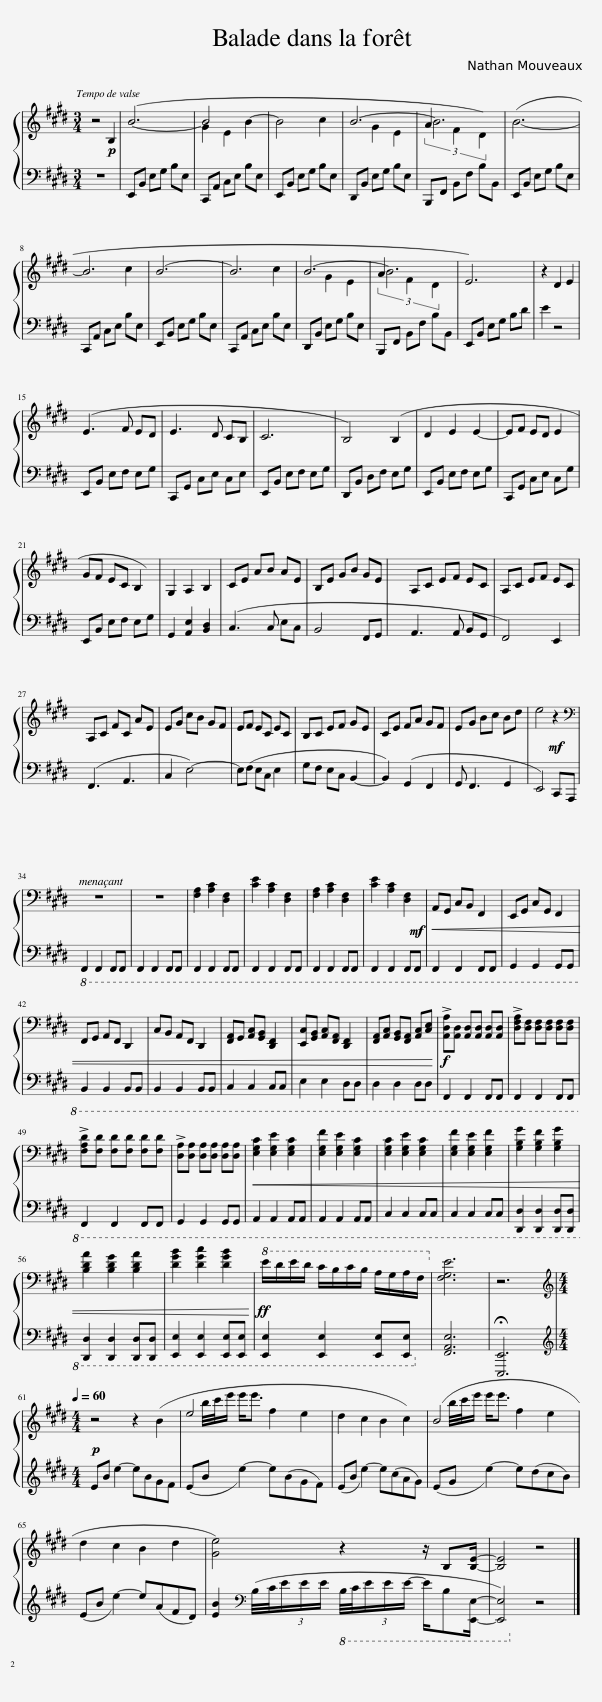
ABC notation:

X:1
%%score { ( 1 3 ) | 2 }
L:1/8
M:3/4
I:linebreak $
K:E
V:1 treble
V:3 treble
V:2 bass
V:1
 z4!p! B,2 | B6- | B4 B2- | B4 c2 | B6- | %5
 B6 | (B6- |$ B6 | B6- | B6 | %10
 B6- | B6 | E6) | z2 D2 E2 |$ (E3 F ED | %15
 E3 D CB, | C6 | B,4) (B,2 | D2 E2 E2- | EF ED E2 |$ %20
 GF EC B,2) | G,2 A,2 B,2 | CE AB AE | B,E GB GE | A,C EF EC | %25
 A,C EF EC |$ A,C FC AE | EG cB GF | EF EC EC | B,C EF GE | %30
 CE FA GF | EG Bc Bd | e4 z2 |$[K:bass] z6 | z6 | %35
 [F,A,]2 [A,C]2 [D,F,]2 | [CE]2 [A,C]2 [D,F,]2 | [F,A,]2 [A,C]2 [D,F,]2 | [CE]2 [A,C]2 [D,F,]2!mf! |!<(! A,,G,, C,B,, F,,2 | %40
 E,,G,, C,G,, F,,2 |$ F,,G,, A,,F,, D,,2 | C,B,, A,,F,, D,,2 | [F,,A,,]G,, [A,,C,][G,,B,,] [D,,F,,]2 | [E,,C,][G,,B,,] [A,,C,][F,,A,,] [D,,F,,]2 | %45
 [F,,A,,][A,,C,] [G,,B,,][F,,A,,] [A,,C,][C,E,]!<)! |!f! !>![A,,D,A,][A,,D,] [A,,D,][A,,D,] [A,,D,][A,,D,] | !>![D,F,A,][D,F,] [D,F,][D,F,] [D,F,][D,F,] |$ !>![F,A,D][F,D] [F,D][F,D] [F,D][F,D] | !>![D,A,][D,A,] [D,A,][D,A,] [D,A,][D,A,] | %50
!<(! [E,G,C]2 [E,G,E]2 [E,G,C]2 | [E,G,F]2 [E,G,E]2 [E,G,C]2 | [E,G,C]2 [E,G,E]2 [E,G,C]2 | [E,G,F]2 [E,G,E]2 [E,G,F]2 | [G,B,G]2 [G,B,F]2 [G,B,G]2 |$ %55
 [B,DA]2 [B,DG]2 [B,DA]2 | [DGB]2 [DGc]2 [DGB]2!<)! |!ff!!8va(! e/d/e/d/ c/B/c/B/ A/G/A/F/!8va)! | [F,G,E]6 | z6 |$ %60
[K:E][M:4/4][K:treble][Q:1/4=60]!p! z4 z2 (B2 | e4 f2 e2 | d2 c2 B2 c2) | (B4 f2 e2 |$ d2 c2 B2 d2 | %65
 [Ge]4) z2 z/ B,[B,E]/- | [B,E]4 z4 |] %67
V:2
 z6 | E,,B,, E,G, B,E, | C,,A,, C,E, B,E, | E,,B,, E,G, B,E, | D,,B,, E,G, B,E, | %5
 B,,,F,, B,,F, B,B,, | E,,B,, E,G, B,E, |$ C,,A,, C,E, B,E, | E,,B,, E,G, B,E, | C,,A,, C,E, B,E, | %10
 D,,B,, E,G, B,E, | B,,,F,, B,,F, B,B,, | E,,B,, E,G, B,D | E2 z4 |$ E,,B,, E,F, E,G, | %15
 C,,G,, C,E, C,E, | E,,B,, E,F, E,G, | D,,B,, D,F, E,G, | E,,B,, E,F, E,G, | C,,G,, C,E, C,G, |$ %20
 E,,B,, E,F, E,G, | G,,2 [A,,E,]2 [B,,D,]2 | (C,3 C, E,C, | B,,4 F,,G,, | A,,3 A,, B,,G,, | %25
 F,,4) E,,2 |$ (F,,3 A,,3 | C,2 E,4-) | E,(F, E,C, E,2 | G,F, E,C, B,,2- | %30
 B,,2) (G,,2 F,,2 | G,, F,,3 G,,2 | E,,4)!mf! C,,A,,, |$!8vb(! F,,,2 F,,,2 F,,,F,,, | F,,,2 F,,,2 F,,,F,,, | %35
 F,,,2 F,,,2 F,,,F,,, | F,,,2 F,,,2 F,,,F,,, | F,,,2 F,,,2 F,,,F,,, | F,,,2 F,,,2 F,,,F,,, | F,,,2 F,,,2 F,,,F,,, | %40
 G,,,2 G,,,2 G,,,G,,, |$ B,,,2 B,,,2 B,,,B,,, | B,,,2 B,,,2 B,,,B,,, | C,,2 C,,2 C,,C,, | E,,2 E,,2 D,,D,, | %45
 D,,2 D,,2 D,,D,, | F,,,2 F,,,2 F,,,F,,, | F,,,2 F,,,2 F,,,F,,, |$ F,,,2 F,,,2 F,,,F,,, | G,,,2 G,,,2 G,,,G,,, | %50
 A,,,2 A,,,2 A,,,A,,, | A,,,2 A,,,2 A,,,A,,, | C,,2 C,,2 C,,C,, | C,,2 C,,2 C,,C,, | [D,,,D,,]2 [D,,,D,,]2 [D,,,D,,][D,,,D,,] |$ %55
 [D,,,D,,]2 [D,,,D,,]2 [D,,,D,,][D,,,D,,] | [E,,,E,,]2 [E,,,E,,]2 [E,,,E,,][E,,,E,,] | [E,,,E,,]2 [E,,,E,,]2 [E,,,E,,][E,,,E,,]!8vb)! | [F,,A,,E,]6 | !fermata![E,,,E,,]6 |$ %60
[K:E][M:4/4][K:treble] EB e2- eBGF | (EB e2-) e(BGF) | (EB e2-) e(cAG) | (EG e2-) e(dcB) |$ (EB e2-) e(AFD) | %65
 [EB]2[K:bass] (B,/4C/4E/E/E/!8vb(! B,,/4C,/4E,/E,/E,/- E,/B,,[E,,,E,,]/- | [E,,,E,,]4)!8vb)! z4 |] %67
V:3
 x6 | x6 | G2 E2 x2 | x6 | x2 G2 E2 | %5
 A2 F2 D2 | x6 |$ x4 c2 | x6 | x4 c2 | %10
 x2 G2 E2 | A2 F2 D2 | x6 | x6 |$ x6 | %15
 x6 | x6 | x6 | x6 | x6 |$ %20
 x6 | x6 | x6 | x6 | x6 | %25
 x6 |$ x6 | x6 | x6 | x6 | %30
 x6 | x6 | x6 |$[K:bass] x6 | x6 | %35
 x6 | x6 | x6 | x6 | x6 | %40
 x6 |$ x6 | x6 | x6 | x6 | %45
 x6 | x6 | x6 |$ x6 | x6 | %50
 x6 | x6 | x6 | x6 | x6 |$ %55
 x6 | x6 |!8va(! x6!8va)! | x6 | x6 |$ %60
[K:E][M:4/4][K:treble] x8 | x b/4c'/4e'/ e'<e' x4 | x8 | x b/4c'/4e'/ e'<e' x4 |$ x8 | %65
 x8 | x8 |] %67
